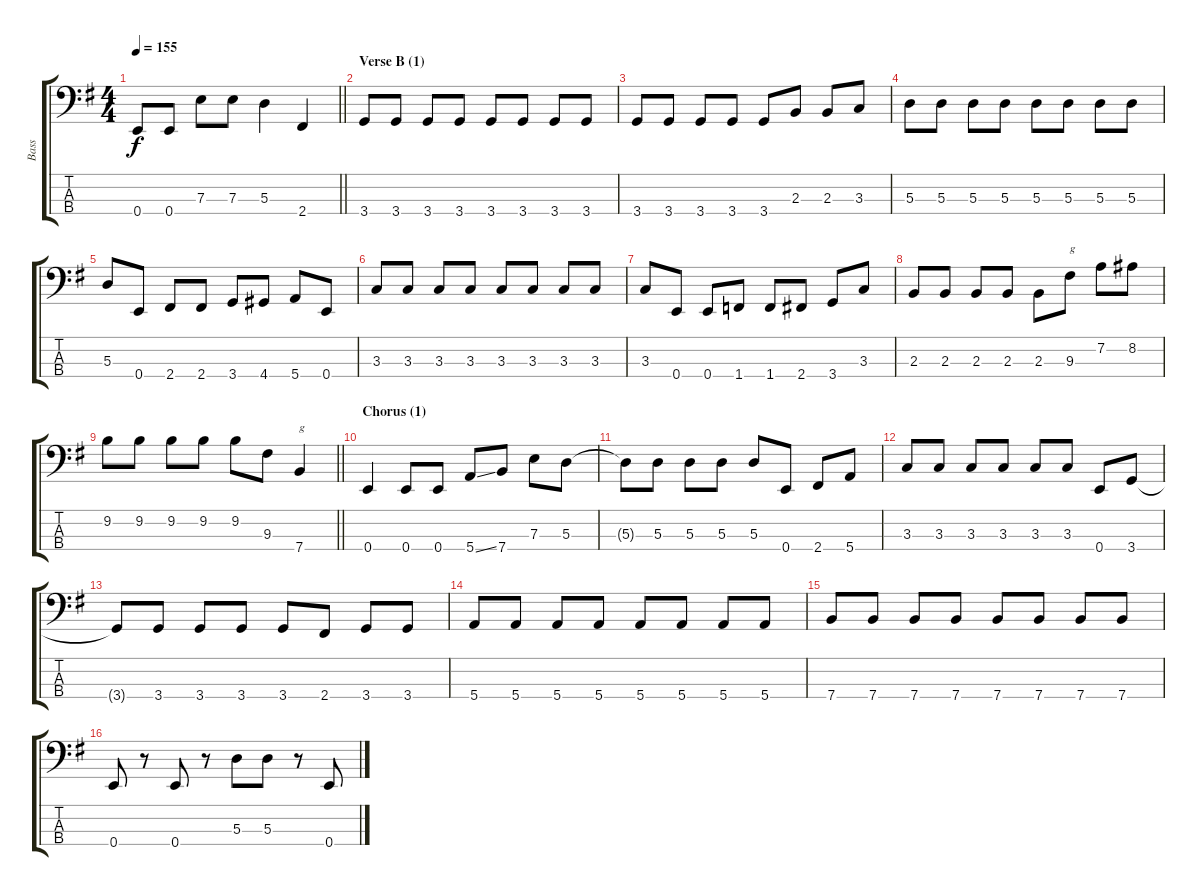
\track ("Bass" "Bass") {instrument electricbassfinger}
\staff {score tabs}
\tuning (G2 D2 A1 E1) {hide}
\ts (4 4)
\tempo 155
\clef f4
\barLineRight lightlight
\ks eminor
0.4{t}.8{dy f} 0.4.8 7.3.8 7.3.8 5.3.4 2.4.4 |
\section ("" "Verse B (1)")
3.4.8 3.4.8 3.4.8 3.4.8 3.4.8 3.4.8 3.4.8 3.4.8 |
3.4.8 3.4.8 3.4.8 3.4.8 3.4.8 2.3.8 2.3.8 3.3.8 |
5.3.8 5.3.8 5.3.8 5.3.8 5.3.8 5.3.8 5.3.8 5.3.8 |
5.3.8 0.4.8 2.4.8 2.4.8 3.4.8 4.4.8 5.4.8 0.4.8 |
3.3.8 3.3.8 3.3.8 3.3.8 3.3.8 3.3.8 3.3.8 3.3.8 |
3.3.8 0.4.8 0.4.8 1.4.8 1.4.8 2.4.8 3.4.8 3.3.8 |
2.3.8 2.3.8 2.3.8 2.3.8 2.3.8 9.3.8{txt "g"} 7.2.8 8.2.8 |
\barLineRight lightlight
9.2.8 9.2.8 9.2.8 9.2.8 9.2.8 9.3.8 7.4.4{txt "g"} |
\section ("" "Chorus (1)")
0.4.4 0.4.8 0.4.8 5.4{ss}.8 7.4.8 7.3.8 5.3.8 |
5.3{t}.8 5.3.8 5.3.8 5.3.8 5.3.8 0.4.8 2.4.8 5.4.8 |
3.3.8 3.3.8 3.3.8 3.3.8 3.3.8 3.3.8 0.4.8 3.4.8 |
3.4{t}.8 3.4.8 3.4.8 3.4.8 3.4.8 2.4.8 3.4.8 3.4.8 |
5.4.8 5.4.8 5.4.8 5.4.8 5.4.8 5.4.8 5.4.8 5.4.8 |
7.4.8 7.4.8 7.4.8 7.4.8 7.4.8 7.4.8 7.4.8 7.4.8 |
0.4.8 r.8 0.4.8 r.8 5.3.8 5.3.8 r.8 0.4.8
